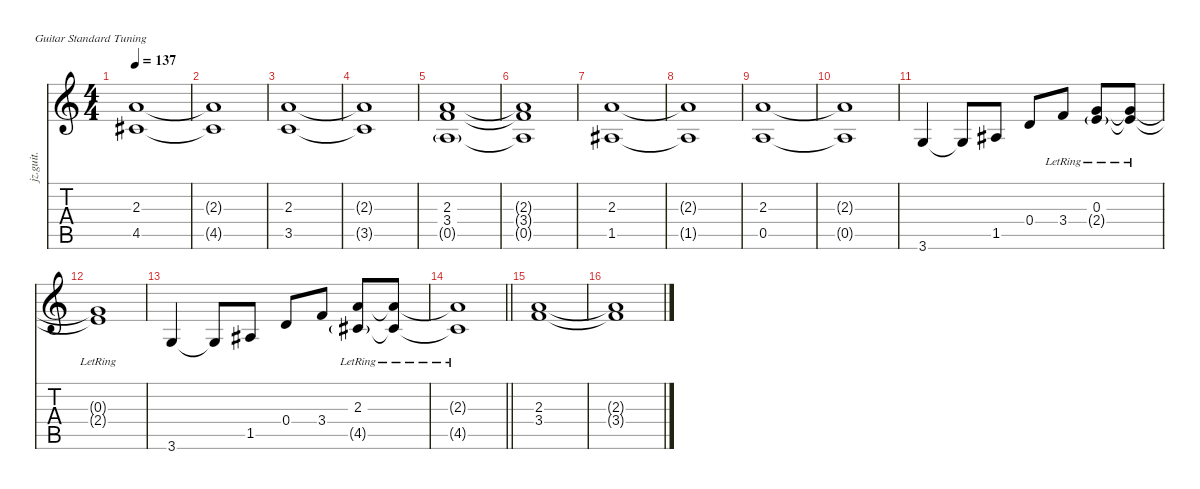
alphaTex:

\defaultSystemsLayout 4
\hideDynamics
\bracketExtendMode nobrackets
\otherSystemsTrackNameOrientation horizontal
\track ("Mikael Akerfeldt (Clean Jazz)" "jz.guit.") {instrument electricguitarjazz}
\staff {score tabs}
\tuning (E4 B3 G3 D3 A2 E2)
\ts (4 4)
\tempo 137
\clef g2
\ks c
(2.3 4.5{acc #}).1{dy f beam Up} |
(2.3{t} 4.5{t acc #}).1{beam Up} |
(2.3 3.5).1{beam Up} |
(2.3{t} 3.5{t}).1{beam Up} |
(2.3 3.4 0.5{g}).1{beam Up} |
(2.3{t} 3.4{t} 0.5{t}).1{beam Up} |
(2.3 1.5{acc #}).1{beam Up} |
(2.3{t} 1.5{t acc #}).1{beam Up} |
(2.3 0.5).1{beam Up} |
(2.3{t} 0.5{t}).1{beam Up} |
3.6.4{beam Up} 3.6{t}.8{beam Up} 1.5{acc #}.8{beam Up} 0.4.8{beam Up} 3.4{lr}.8{beam Up} (0.3{lr} 2.4{g}).8{beam Up} (0.3{lr t} 2.4{t}).8{beam Up} |
(0.3{lr t} 2.4{t}).1{beam Up} |
3.6.4{beam Up} 3.6{t}.8{beam Up} 1.5{acc #}.8{beam Up} 0.4.8{beam Up} 3.4.8{beam Up} (2.3{lr} 4.5{g acc #}).8{beam Up} (2.3{lr t} 4.5{t acc #}).8{beam Up} |
\barLineRight lightlight
(2.3{lr t} 4.5{t acc #}).1{beam Up} |
\section ("" "")
(2.3 3.4).1{beam Up} |
(2.3{t} 3.4{t}).1{beam Up}
